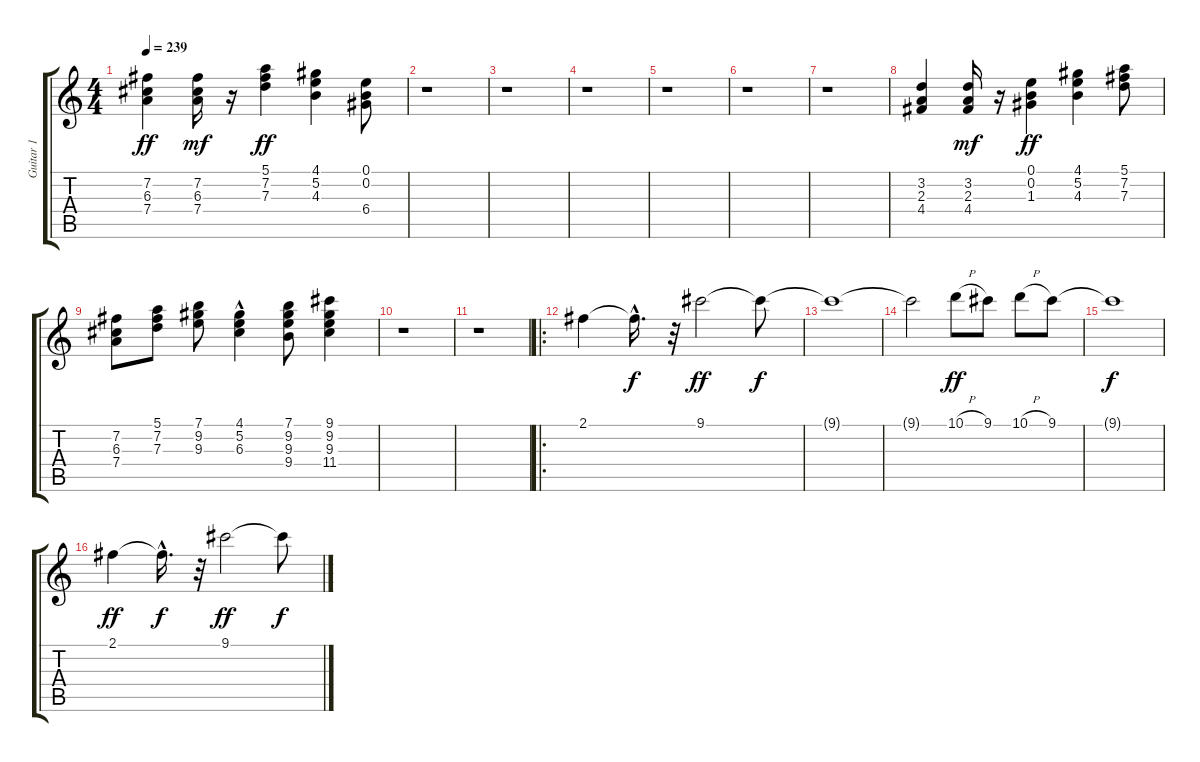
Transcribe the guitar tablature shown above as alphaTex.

\track ("Guitar 1" "Guitar 1") {instrument distortionguitar}
\staff {score tabs}
\tuning (E4 B3 G3 D3 A2 E2) {hide}
\ts (4 4)
\tempo 239
\clef g2
\ks c
(7.2 6.3 7.4).4{dy ff} (7.2 6.3 7.4).16{dy mf} r.16 (5.1 7.2 7.3).4{dy ff} (4.1 5.2 4.3).4 (0.1 0.2 6.4).8 |
r.1 |
r.1 |
r.1 |
r.1 |
r.1 |
r.1 |
(3.2 2.3 4.4).4 (3.2 2.3 4.4).16{dy mf} r.16 (0.1 0.2 1.3).4{dy ff} (4.1 5.2 4.3).4 (5.1 7.2 7.3).8 |
(7.2 6.3 7.4).8 (5.1 7.2 7.3).8 (7.1 9.2 9.3).8 (4.1 5.2 6.3{hac}).4 (7.1 9.2 9.3 9.4).8 (9.1 9.2 9.3 11.4).4 |
r.1 |
r.1 |
\ro
2.1.4 2.1{hac t}.16{d dy f} r.32 9.1.2{dy ff} 9.1{t}.8{dy f} |
9.1{t}.1 |
9.1{t}.2 10.1{h}.8{dy ff} 9.1.8 10.1{h}.8 9.1.8 |
9.1{t}.1{dy f} |
2.1.4{dy ff} 2.1{hac t}.16{d dy f} r.32 9.1.2{dy ff} 9.1{t}.8{dy f}
